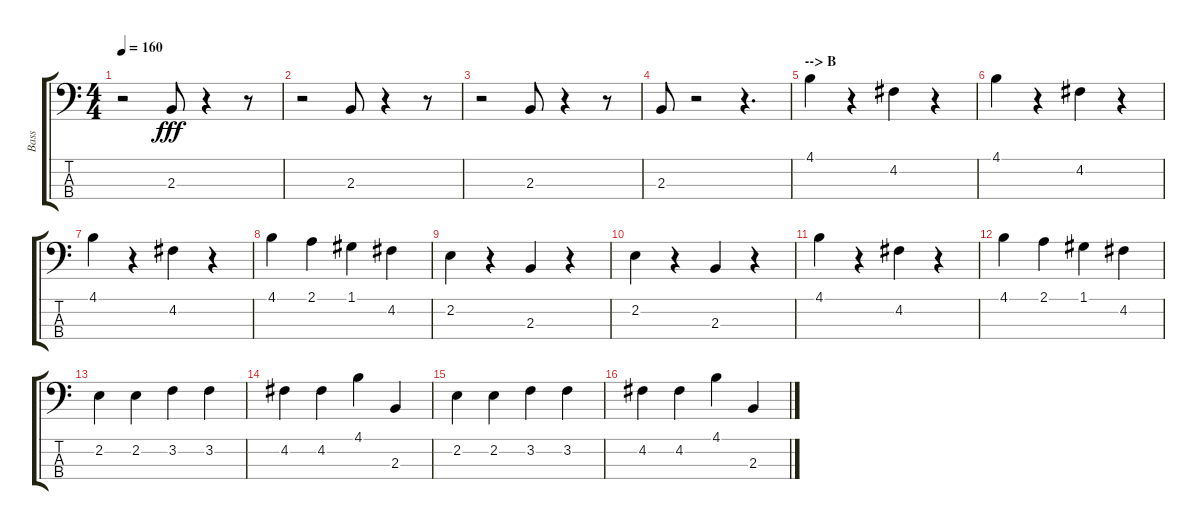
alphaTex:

\track ("Bass" "Bass") {instrument acousticbass}
\staff {score tabs}
\tuning (G2 D2 A1 E1) {hide}
\ts (4 4)
\tempo 160
\clef f4
\ks c
r.2{dy fff} 2.3.8 r.4 r.8 |
r.2 2.3.8 r.4 r.8 |
r.2 2.3.8 r.4 r.8 |
2.3.8 r.2 r.4{d} |
\section ("" "--> B")
4.1.4 r.4 4.2.4 r.4 |
4.1.4 r.4 4.2.4 r.4 |
4.1.4 r.4 4.2.4 r.4 |
4.1.4 2.1.4 1.1.4 4.2.4 |
2.2.4 r.4 2.3.4 r.4 |
2.2.4 r.4 2.3.4 r.4 |
4.1.4 r.4 4.2.4 r.4 |
4.1.4 2.1.4 1.1.4 4.2.4 |
2.2.4 2.2.4 3.2.4 3.2.4 |
4.2.4 4.2.4 4.1.4 2.3.4 |
2.2.4 2.2.4 3.2.4 3.2.4 |
4.2.4 4.2.4 4.1.4 2.3.4
